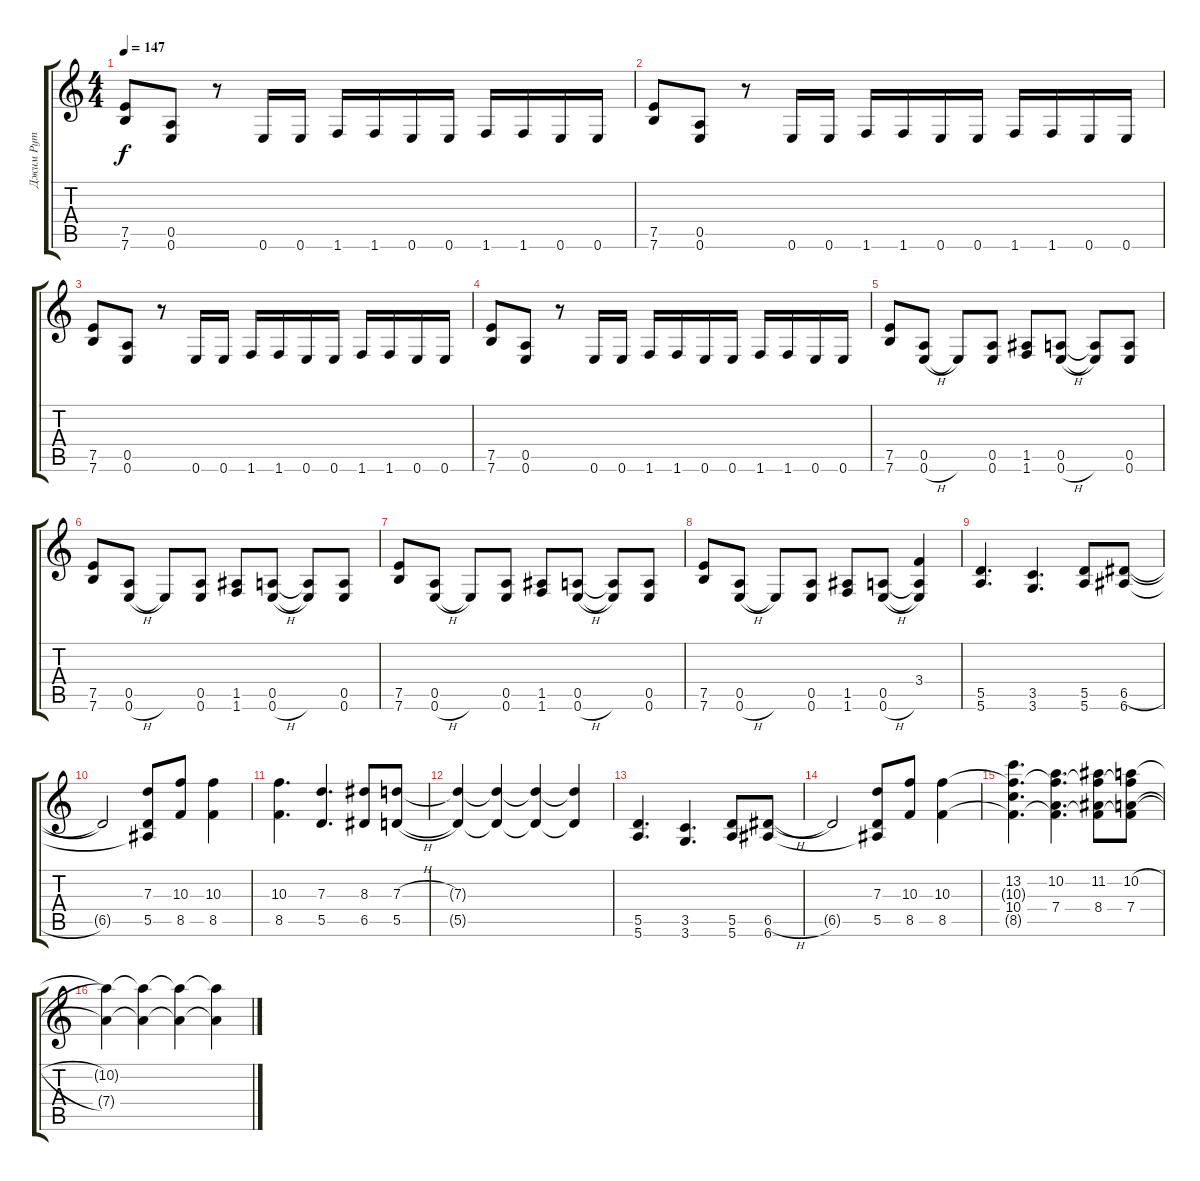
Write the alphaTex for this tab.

\track ("Джим Рут" "Джим Рут") {instrument distortionguitar}
\staff {score tabs}
\tuning (E4 B3 G3 D3 A2 E2) {hide}
\ts (4 4)
\tempo 147
\clef g2
\ks c
(7.5 7.6).8{dy f} (0.5 0.6).8 r.8 0.6.16 0.6.16 1.6.16 1.6.16 0.6.16 0.6.16 1.6.16 1.6.16 0.6.16 0.6.16 |
(7.5 7.6).8 (0.5 0.6).8 r.8 0.6.16 0.6.16 1.6.16 1.6.16 0.6.16 0.6.16 1.6.16 1.6.16 0.6.16 0.6.16 |
(7.5 7.6).8 (0.5 0.6).8 r.8 0.6.16 0.6.16 1.6.16 1.6.16 0.6.16 0.6.16 1.6.16 1.6.16 0.6.16 0.6.16 |
(7.5 7.6).8 (0.5 0.6).8 r.8 0.6.16 0.6.16 1.6.16 1.6.16 0.6.16 0.6.16 1.6.16 1.6.16 0.6.16 0.6.16 |
(7.5 7.6).8 (0.5 0.6{h}).8 0.6{t}.8 (0.5 0.6).8 (1.5 1.6).8 (0.5 0.6{h}).8 (0.5{t} 0.6{t}).8 (0.5 0.6).8 |
(7.5 7.6).8 (0.5 0.6{h}).8 0.6{t}.8 (0.5 0.6).8 (1.5 1.6).8 (0.5 0.6{h}).8 (0.5{t} 0.6{t}).8 (0.5 0.6).8 |
(7.5 7.6).8 (0.5 0.6{h}).8 0.6{t}.8 (0.5 0.6).8 (1.5 1.6).8 (0.5 0.6{h}).8 (0.5{t} 0.6{t}).8 (0.5 0.6).8 |
(7.5 7.6).8 (0.5 0.6{h}).8 0.6{t}.8 (0.5 0.6).8 (1.5 1.6).8 (0.5 0.6{h}).8 (3.4 0.5{t} 0.6{t}).4 |
(5.5 5.6).4{d} (3.5 3.6).4{d} (5.5 5.6).8 (6.5{h} 6.6).8 |
6.5{t}.2 (7.3 5.5 6.6{t}).8 (10.3 8.5).8 (10.3 8.5).4 |
(10.3 8.5).4{d} (7.3 5.5).4{d} (8.3 6.5).8 (7.3{h} 5.5{h}).8 |
(7.3{t} 5.5{t}).4 (7.3{t} 5.5{t}).4 (7.3{t} 5.5{t}).4 (7.3{t} 5.5{t}).4 |
(5.5 5.6).4{d} (3.5 3.6).4{d} (5.5 5.6).8 (6.5{h} 6.6).8 |
6.5{t}.2 (7.3 5.5 6.6{t}).8 (10.3 8.5).8 (10.3 8.5).4 |
(13.2 10.3{t} 10.4 8.5{t}).4{d} (10.2 10.3{t} 7.4 8.5{t}).4{d} (11.2 10.3{t} 8.4 8.5{t}).8 (10.2{h} 10.3{t} 7.4{h} 8.5{t}).8 |
(10.2{t} 7.4{t}).4 (10.2{t} 7.4{t}).4 (10.2{t} 7.4{t}).4 (10.2{t} 7.4{t}).4
